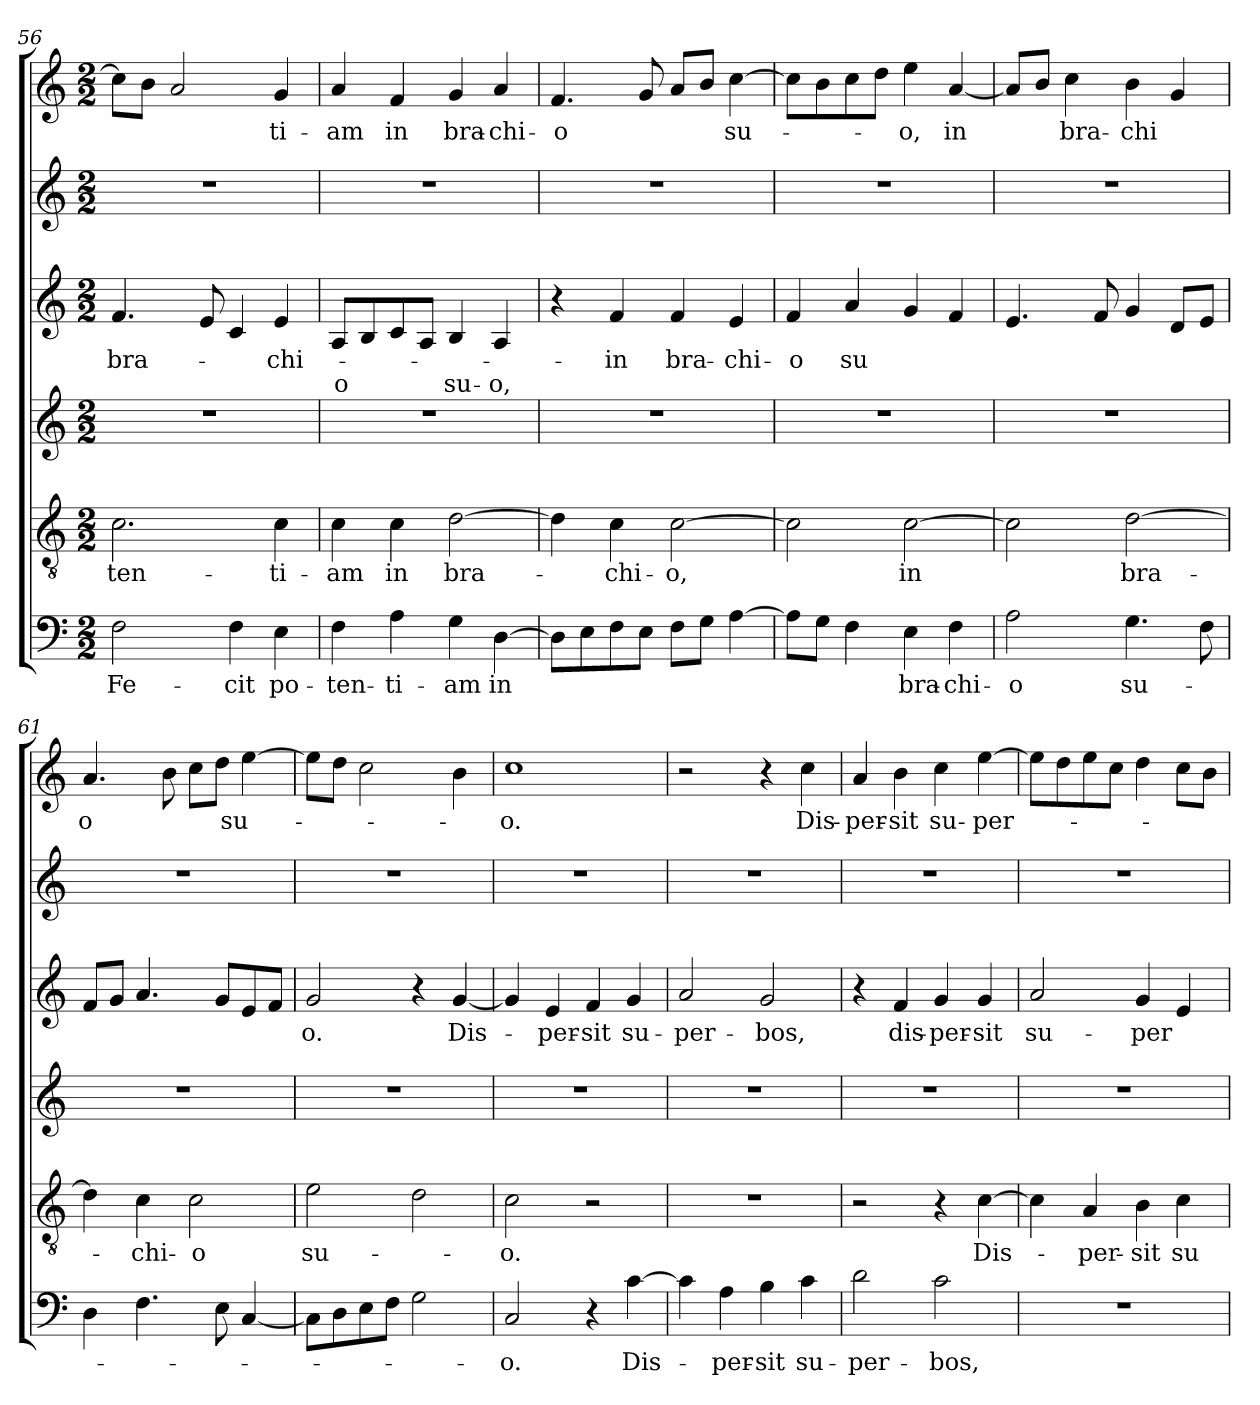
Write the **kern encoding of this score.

**kern	**text	**kern	**text	**kern	**kern	**text	**text	**kern	**kern	**text
*part6	*part6	*part5	*part5	*part4	*part3	*part3	*part3	*part2	*part1	*part1
*staff6	*staff6	*staff5	*staff5	*staff4	*staff3	*staff3	*staff3	*staff2	*staff1	*staff1
!!LO:LB:g=z
*clefF4	*	*clefGv2	*	*clefG2	*clefG2	*	*	*clefG2	*clefG2	*
*k[]	*	*k[]	*	*k[]	*k[]	*	*	*k[]	*k[]	*
*C:	*	*C:	*	*C:	*C:	*	*	*C:	*C:	*
*M2/2	*	*M2/2	*	*M2/2	*M2/2	*	*	*M2/2	*M2/2	*
=56	=56	=56	=56	=56	=56	=56	=56	=56	=56	=56
!	!LO:LY:b	!	!LO:LY:b	!	!	!LO:LY:b	!	!	!	!
2F\	Fe-	2.c\	-­ten-	1r	4.f/	bra-	.	1r	8cc\L]	.
.	.	.	.	.	.	.	.	.	8b\J	.
.	.	.	.	.	.	.	.	.	2a/	.
.	.	.	.	.	8e/	.	.	.	.	.
!	!LO:LY:b	!	!	!	!	!	!	!	!	!
4F\	-cit	.	.	.	4c/	.	.	.	.	.
!	!LO:LY:b	!	!LO:LY:b	!	!	!LO:LY:b	!	!	!	!LO:LY:b
4E\	po-	4c\	-ti-	.	4e/	-chi-	.	.	4g/	ti-
=57	=57	=57	=57	=57	=57	=57	=57	=57	=57	=57
!	!LO:LY:b	!	!LO:LY:b	!	!	!	!LO:LY:b	!	!	!LO:LY:b
4F\	-ten-	4c\	-am	1r	8A/L	.	o	1r	4a/	-am
.	.	.	.	.	8B/	.	.	.	.	.
!	!LO:LY:b	!	!LO:LY:b	!	!	!	!	!	!	!LO:LY:b
4A\	-ti-	4c\	in	.	8c/	.	.	.	4f/	in
.	.	.	.	.	8A/J	.	.	.	.	.
!	!LO:LY:b	!	!LO:LY:b	!	!	!	!LO:LY:b	!	!	!LO:LY:b
4G\	-am	[2d\	bra-	.	4B/	.	su-	.	4g/	bra-
!	!LO:LY:b	!	!	!	!	!	!LO:LY:b	!	!	!LO:LY:b
[4D\	in	.	.	.	4A/	.	-o,	.	4a/	-chi-
=58	=58	=58	=58	=58	=58	=58	=58	=58	=58	=58
!	!	!	!	!	!	!	!	!	!	!LO:LY:b
8D\L]	.	4d\]	.	1r	4r	.	.	1r	4.f/	-o
8E\	.	.	.	.	.	.	.	.	.	.
!	!	!	!LO:LY:b	!	!	!LO:LY:b	!	!	!	!
8F\	.	4c\	-chi-	.	4f/	-in	.	.	.	.
8E\J	.	.	.	.	.	.	.	.	8g/	.
!	!	!	!LO:LY:b	!	!	!LO:LY:b	!	!	!	!
8F\L	.	[2c\	-o,	.	4f/	bra-	.	.	8a/L	.
8G\J	.	.	.	.	.	.	.	.	8b/J	.
!	!	!	!	!	!	!LO:LY:b	!	!	!	!LO:LY:b
[4A\	.	.	.	.	4e/	-chi-	.	.	[4cc\	su-
=59	=59	=59	=59	=59	=59	=59	=59	=59	=59	=59
!	!	!	!	!	!	!LO:LY:b	!	!	!	!
8A\L]	.	2c\]	.	1r	4f/	-o	.	1r	8cc\L]	.
8G\J	.	.	.	.	.	.	.	.	8b\	.
!	!	!	!	!	!	!LO:LY:b	!	!	!	!
4F\	.	.	.	.	4a/	su	.	.	8cc\	.
.	.	.	.	.	.	.	.	.	8dd\J	.
!	!LO:LY:b	!	!LO:LY:b	!	!	!	!	!	!	!LO:LY:b
4E\	bra-	[2c\	in	.	4g/	.	.	.	4ee\	-o,
!	!LO:LY:b	!	!	!	!	!	!	!	!	!LO:LY:b
4F\	-chi-	.	.	.	4f/	.	.	.	[4a/	in
=60	=60	=60	=60	=60	=60	=60	=60	=60	=60	=60
!	!LO:LY:b	!	!	!	!	!	!	!	!	!
2A\	-o	2c\]	.	1r	4.e/	.	.	1r	8a/L]	.
.	.	.	.	.	.	.	.	.	8b/J	.
!	!	!	!	!	!	!	!	!	!	!LO:LY:b
.	.	.	.	.	.	.	.	.	4cc\	bra-
.	.	.	.	.	8f/	.	.	.	.	.
!	!LO:LY:b	!	!LO:LY:b	!	!	!	!	!	!	!LO:LY:b
4.G\	su-	[2d\	bra-	.	4g/	.	.	.	4b\	-chi
.	.	.	.	.	8d/L	.	.	.	4g/	.
8F\	.	.	.	.	8e/J	.	.	.	.	.
!!LO:LB:g=z
=61	=61	=61	=61	=61	=61	=61	=61	=61	=61	=61
!	!	!	!	!	!	!	!	!	!	!LO:LY:b
4D\	.	4d\]	.	1r	8f/L	.	.	1r	4.a/	­o
.	.	.	.	.	8g/J	.	.	.	.	.
!	!	!	!LO:LY:b	!	!	!	!	!	!	!
4.F\	.	4c\	-chi-	.	4.a/	.	.	.	.	.
.	.	.	.	.	.	.	.	.	8b\	.
!	!	!	!LO:LY:b	!	!	!	!	!	!	!
.	.	2c\	-o	.	.	.	.	.	8cc\L	.
8E\	.	.	.	.	8g/L	.	.	.	8dd\J	.
!	!	!	!	!	!	!	!	!	!	!LO:LY:b
[4C/	.	.	.	.	8e/	.	.	.	[4ee\	su-
.	.	.	.	.	8f/J	.	.	.	.	.
=62	=62	=62	=62	=62	=62	=62	=62	=62	=62	=62
!	!	!	!LO:LY:b	!	!	!LO:LY:b	!	!	!	!
8C\L]	.	2e\	su-	1r	2g/	o.	.	1r	8ee\L]	.
8D\	.	.	.	.	.	.	.	.	8dd\J	.
8E\	.	.	.	.	.	.	.	.	2cc\	.
8F\J	.	.	.	.	.	.	.	.	.	.
2G\	.	2d\	.	.	4r	.	.	.	.	.
!	!	!	!	!	!	!LO:LY:b	!	!	!	!
.	.	.	.	.	[4g/	Dis-	.	.	4b\	.
=63	=63	=63	=63	=63	=63	=63	=63	=63	=63	=63
!	!LO:LY:b	!	!LO:LY:b	!	!	!	!	!	!	!LO:LY:b
2C/	-o.	2c\	-o.	1r	4g/]	.	.	1r	1cc	-o.
!	!	!	!	!	!	!LO:LY:b	!	!	!	!
.	.	.	.	.	4e/	-per-	.	.	.	.
!	!	!	!	!	!	!LO:LY:b	!	!	!	!
4r	.	2r	.	.	4f/	-sit	.	.	.	.
!	!LO:LY:b	!	!	!	!	!LO:LY:b	!	!	!	!
[4c\	Dis-	.	.	.	4g/	su-	.	.	.	.
=64	=64	=64	=64	=64	=64	=64	=64	=64	=64	=64
!	!	!	!	!	!	!LO:LY:b	!	!	!	!
4c\]	.	1r	.	1r	2a/	-per-	.	1r	2r	.
!	!LO:LY:b	!	!	!	!	!	!	!	!	!
4A\	-per-	.	.	.	.	.	.	.	.	.
!	!LO:LY:b	!	!	!	!	!LO:LY:b	!	!	!	!
4B\	-sit	.	.	.	2g/	-bos,	.	.	4r	.
!	!LO:LY:b	!	!	!	!	!	!	!	!	!LO:LY:b
4c\	su-	.	.	.	.	.	.	.	4cc\	Dis-
=65	=65	=65	=65	=65	=65	=65	=65	=65	=65	=65
!	!LO:LY:b	!	!	!	!	!	!	!	!	!LO:LY:b
2d\	-per-	2r	.	1r	4r	.	.	1r	4a/	-per-
!	!	!	!	!	!	!LO:LY:b	!	!	!	!LO:LY:b
.	.	.	.	.	4f/	dis-	.	.	4b\	-sit
!	!LO:LY:b	!	!	!	!	!LO:LY:b	!	!	!	!LO:LY:b
2c\	-bos,	4r	.	.	4g/	-per-	.	.	4cc\	su-
!	!	!	!LO:LY:b	!	!	!LO:LY:b	!	!	!	!LO:LY:b
.	.	[4c\	Dis-	.	4g/	-sit	.	.	[4ee\	-per-
!!LO:LB:g=z
=66	=66	=66	=66	=66	=66	=66	=66	=66	=66	=66
!	!	!	!	!	!	!LO:LY:b	!	!	!	!
1r	.	4c\]	.	1r	2a/	su-	.	1r	8ee\L]	.
.	.	.	.	.	.	.	.	.	8dd\	.
!	!	!	!LO:LY:b	!	!	!	!	!	!	!
.	.	4A/	-per-	.	.	.	.	.	8ee\	.
.	.	.	.	.	.	.	.	.	8cc\J	.
!	!	!	!LO:LY:b	!	!	!LO:LY:b	!	!	!	!
.	.	4B\	-sit	.	4g/	-per	.	.	4dd\	.
!	!	!	!LO:LY:b	!	!	!	!	!	!	!
.	.	4c\	su-	.	4e/	.	.	.	8cc\L	.
.	.	.	.	.	.	.	.	.	8b\J	.
=	=	=	=	=	=	=	=	=	=	=
*-	*-	*-	*-	*-	*-	*-	*-	*-	*-	*-
